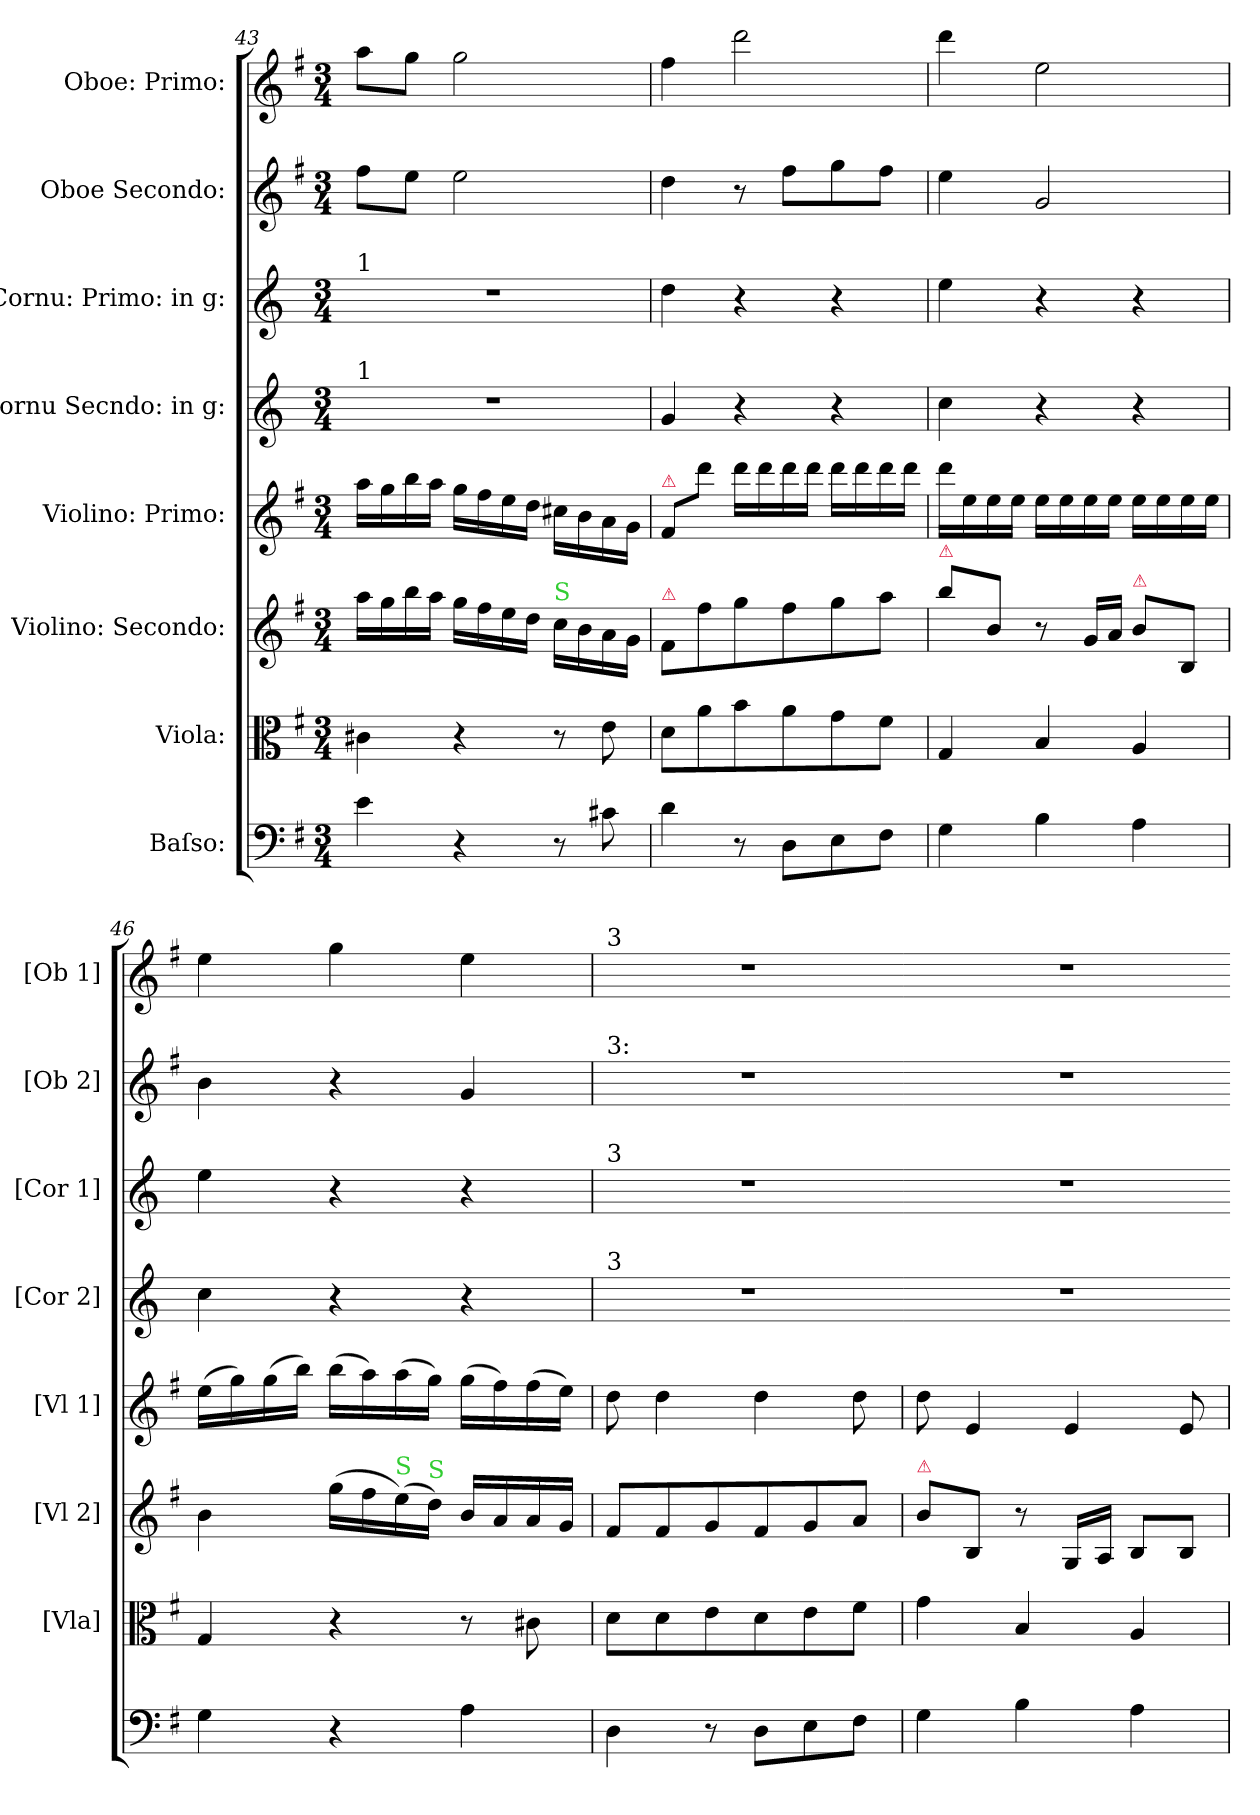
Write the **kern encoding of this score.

**kern	**kern	**dynam	**kern	**dynam	**kern	**dynam	**kern	**kern	**kern	**kern
*part8	*part7	*part7	*part6	*part6	*part5	*part5	*part4	*part3	*part2	*part1
*staff8	*staff7	*staff7	*staff6	*staff6	*staff5	*staff5	*staff4	*staff3	*staff2	*staff1
*I"Baſso:	*I"Viola:	*	*I"Violino: Secondo:	*	*I"Violino: Primo:	*	*I"Cornu Secndo: in g:	*I"Cornu: Primo: in g:	*I"Oboe Secondo:	*I"Oboe: Primo:
*	*I'[Vla]	*	*I'[Vl 2]	*	*I'[Vl 1]	*	*I'[Cor 2]	*I'[Cor 1]	*I'[Ob 2]	*I'[Ob 1]
*clefF4	*clefC3	*	*clefG2	*	*clefG2	*	*clefG2	*clefG2	*clefG2	*clefG2
*	*	*	*	*	*	*	*ITrd3c5	*ITrd3c5	*	*
*k[f#]	*k[f#]	*	*k[f#]	*	*k[f#]	*	*k[f#]	*k[f#]	*k[f#]	*k[f#]
*G:	*G:	*	*G:	*	*G:	*	*	*	*G:	*G:
*M3/4	*M3/4	*	*M3/4	*	*M3/4	*	*M3/4	*M3/4	*M3/4	*M3/4
=43	=43	=43	=43	=43	=43	=43	=43	=43	=43	=43
!	!	!	!	!	!	!	!	!LO:TX:a:t=1	!	!
!	!	!	!	!	!	!	!LO:TX:a:t=1	!	!	!
4e\	4c#X\	.	16aa\LL	.	16aa\LL	.	2.r	2.r	8ff#\L	8aa\L
.	.	.	16gg\	.	16gg\	.	.	.	.	.
.	.	.	16bb\	.	16bb\	.	.	.	8ee\J	8gg\J
.	.	.	16aa\JJ	.	16aa\JJ	.	.	.	.	.
4r	4r	.	16gg\LL	.	16gg\LL	.	.	.	2ee\	2gg\
.	.	.	16ff#\	.	16ff#\	.	.	.	.	.
.	.	.	16ee\	.	16ee\	.	.	.	.	.
.	.	.	16dd\JJ	.	16dd\JJ	.	.	.	.	.
!	!	!	!LO:TX:a:color=limegreen:t=S	!	!	!	!	!	!	!
8r	8r	.	16cc\LL	.	16cc#X\LL	.	.	.	.	.
.	.	.	16b\	.	16b\	.	.	.	.	.
8c#X\	8e\	.	16a\	.	16a\	.	.	.	.	.
.	.	.	16g\JJ	.	16g\JJ	.	.	.	.	.
=44	=44	=44	=44	=44	=44	=44	=44	=44	=44	=44
!	!	!	!	!	!LO:TX:a:color=crimson:t=⚠	!	!	!	!	!
!	!	!	!LO:TX:a:color=crimson:t=⚠	!	!	!	!	!	!	!
4d\	8d\L	.	8f#/L	.	8f#/L	.	4d/	4a\	4dd\	4ff#\
.	8a\	.	8ff#\	.	8ddd\J	.	.	.	.	.
8r	8b\	.	8gg\	.	16ddd\LL	.	4r	4r	8r	2ddd\
.	.	.	.	.	16ddd\	.	.	.	.	.
8D\L	8a\	.	8ff#\	.	16ddd\	.	.	.	8ff#\L	.
.	.	.	.	.	16ddd\JJ	.	.	.	.	.
8E\	8g\	.	8gg\	.	16ddd\LL	.	4r	4r	8gg\	.
.	.	.	.	.	16ddd\	.	.	.	.	.
8F#\J	8f#\J	.	8aa\J	.	16ddd\	.	.	.	8ff#\J	.
.	.	.	.	.	16ddd\JJ	.	.	.	.	.
=45	=45	=45	=45	=45	=45	=45	=45	=45	=45	=45
!	!	!	!LO:TX:a:color=crimson:t=⚠	!	!	!	!	!	!	!
4G\	4G/	.	8bb\L	.	16ddd\LL	.	4g\	4b\	4ee\	4ddd\
.	.	.	.	.	16ee\	.	.	.	.	.
.	.	.	8b/J	.	16ee\	.	.	.	.	.
.	.	.	.	.	16ee\JJ	.	.	.	.	.
4B\	4B/	.	8r	.	16ee\LL	.	4r	4r	2g/	2ee\
.	.	.	.	.	16ee\	.	.	.	.	.
.	.	.	16g/LL	.	16ee\	.	.	.	.	.
.	.	.	16a/JJ	.	16ee\JJ	.	.	.	.	.
!	!	!	!LO:TX:a:color=crimson:t=⚠	!	!	!	!	!	!	!
4A\	4A/	.	8b\L	.	16ee\LL	.	4r	4r	.	.
.	.	.	.	.	16ee\	.	.	.	.	.
.	.	.	8B/J	.	16ee\	.	.	.	.	.
.	.	.	.	.	16ee\JJ	.	.	.	.	.
=46	=46	=46	=46	=46	=46	=46	=46	=46	=46	=46
4G\	4G/	.	4b\	.	(>16ee\LL	.	4g\	4b\	4b\	4ee\
.	.	.	.	.	16gg\)	.	.	.	.	.
.	.	.	.	.	(>16gg\	.	.	.	.	.
.	.	.	.	.	16bb\JJ)	.	.	.	.	.
4r	4r	.	(>16gg\LL	.	(>16bb\LL	.	4r	4r	4r	4gg\
.	.	.	16ff#\	.	16aa\)	.	.	.	.	.
!	!	!	!LO:TX:a:color=limegreen:t=S	!	!	!	!	!	!	!
.	.	.	(>16ee\)	.	(>16aa\	.	.	.	.	.
!	!	!	!LO:TX:a:color=limegreen:t=S	!	!	!	!	!	!	!
.	.	.	16dd\JJ)	.	16gg\JJ)	.	.	.	.	.
4A\	8r	.	16b/LL	.	(>16gg\LL	.	4r	4r	4g/	4ee\
.	.	.	16a/	.	16ff#\)	.	.	.	.	.
.	8c#X\	.	16a/	.	(>16ff#\	.	.	.	.	.
.	.	.	16g/JJ	.	16ee\JJ)	.	.	.	.	.
=47	=47	=47	=47	=47	=47	=47	=47	=47	=47	=47
!	!	!	!	!	!	!	!	!	!	!LO:TX:a:t=3
!	!	!	!	!	!	!	!	!	!LO:TX:a:t=3&colon;	!
!	!	!	!	!	!	!	!	!LO:TX:a:t=3	!	!
!	!	!	!	!	!	!	!LO:TX:a:t=3	!	!	!
!	!	!LO:DY:rj	!	!LO:DY:rj	!	!	!	!	!	!
4D\	8d\L	p&colon;	8f#/L	p&colon;	8dd\	p&colon;	2.r	2.r	2.r	2.r
.	8d\	.	8f#/	.	4dd\	.	.	.	.	.
8r	8e\	.	8g/	.	.	.	.	.	.	.
8D\L	8d\	.	8f#/	.	4dd\	.	.	.	.	.
8E\	8e\	.	8g/	.	.	.	.	.	.	.
8F#\J	8f#\J	.	8a/J	.	8dd\	.	.	.	.	.
=48	=48	=48-	=48	=48-	=48	=48-	=48-	=48-	=48-	=48-
!	!	!	!LO:TX:a:color=crimson:t=⚠	!	!	!	!	!	!	!
!	!	!	!	!LO:DY:rj	!	!	!	!	!	!
4G\	4g\	.	8b\L	p&colon;	8dd\	.	2.r	2.r	2.r	2.r
.	.	.	8B/J	.	4e/	.	.	.	.	.
4B\	4B/	.	8r	.	.	.	.	.	.	.
.	.	.	16G/LL	.	4e/	.	.	.	.	.
.	.	.	16A/JJ	.	.	.	.	.	.	.
4A\	4A/	.	8B/L	.	.	.	.	.	.	.
.	.	.	8B/J	.	8e/	.	.	.	.	.
=	=	=-	=	=-	=	=-	=-	=-	=-	=-
*-	*-	*-	*-	*-	*-	*-	*-	*-	*-	*-
